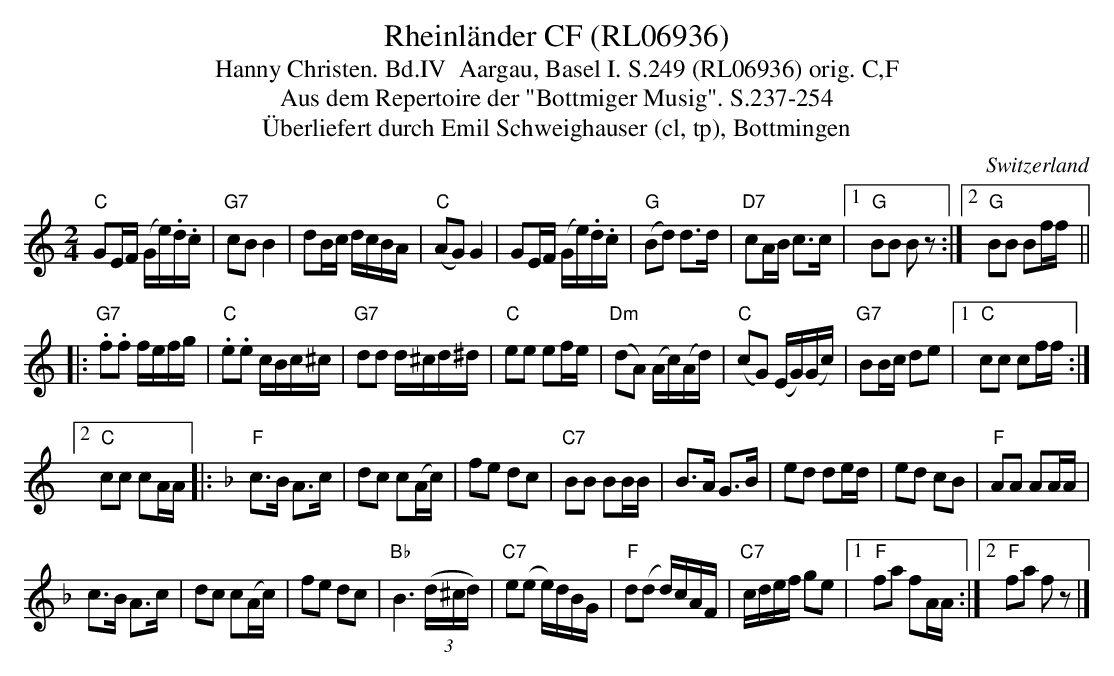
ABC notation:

X:1
T:Rheinländer CF (RL06936)
T:Hanny Christen. Bd.IV  Aargau, Basel I. S.249 (RL06936) orig. C,F
T: Aus dem Repertoire der "Bottmiger Musig". S.237-254
T:Überliefert durch Emil Schweighauser (cl, tp), Bottmingen
M:2/4
L:1/16
O:Switzerland
K:C major
"C"G2EF (Ge).d.c | "G7"c2B2B4 | d2Bc dcBA | ("C"A2G2)G4 | G2EF (Ge).d.c | ("G"B2d2) d3d | "D7"c2AB c3c |1 "G"B2B2 B2z2 :|2 "G"B2B2 B2ff ||
|:."G7"f2.f2 fefg | "C".e2.e2 cBc^c | "G7"d2d2 d^cd^d | "C"e2e2 e2fe | ("Dm"d2A2) (Ac)(Ad) | ("C"c2G2) (EG)(Gc) | "G7"B2Bc d2e2 |1 "C"c2c2 c2ff :|2
"C"c2c2 c2AA |: [K:F] "F"c3B A3c | d2c2 c2(Ac) | f2e2 d2c2 | "C7"B2B2 B2BB | B3A G3B | e2d2 d2ed | e2d2 c2B2 | "F"A2A2 A2AA |
c3B A3c | d2c2 c2(Ac) | f2e2 d2c2 | "Bb"B6 ((3d^cd) |  "C7"e2(e2 e)dBG  | "F"d2(d2 d)cAF | "C7"cdef g2e2 |1 "F"f2a2 f2AA :|2 "F"f2a2 f2z2 |]
